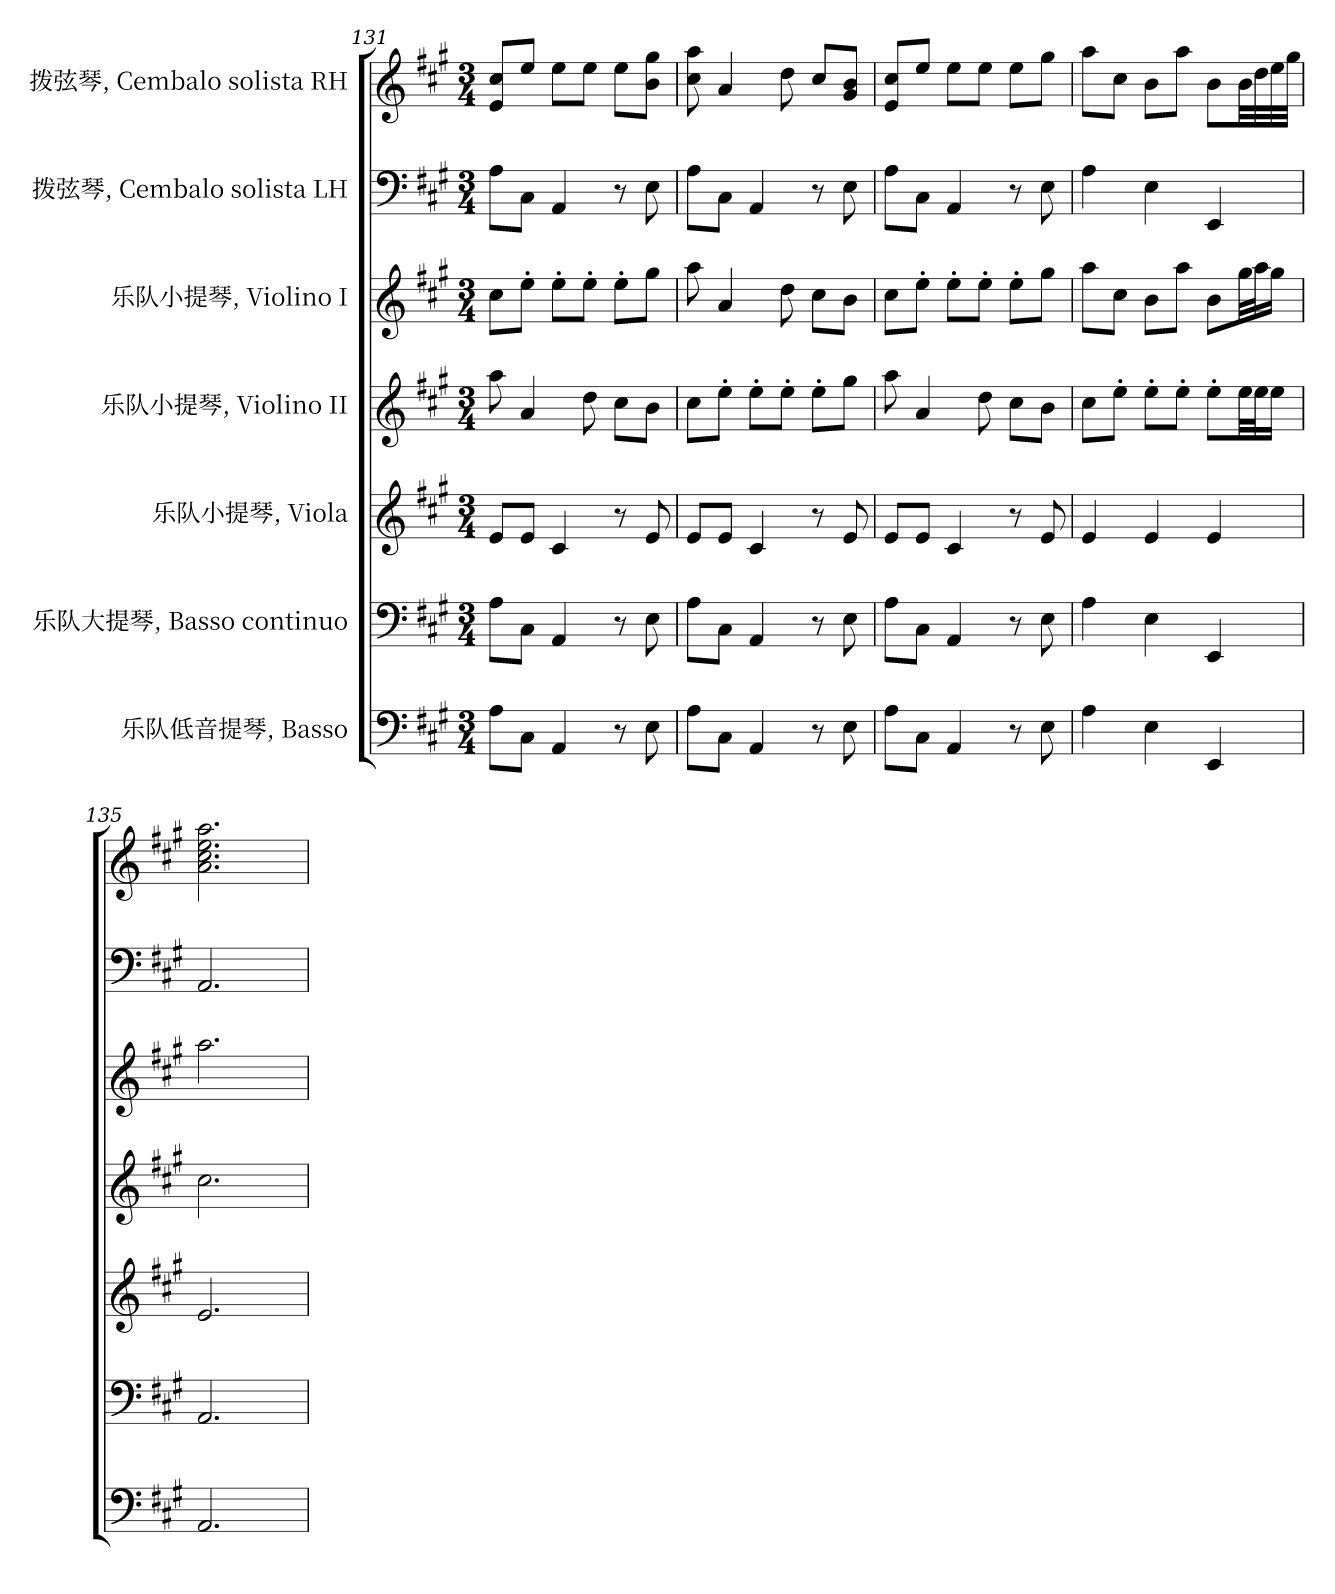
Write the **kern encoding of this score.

**kern	**kern	**kern	**kern	**kern	**kern	**kern
*part7	*part6	*part5	*part4	*part3	*part2	*part1
*staff7	*staff6	*staff5	*staff4	*staff3	*staff2	*staff1
*I"乐队低音提琴, Basso	*I"乐队大提琴, Basso continuo	*I"乐队小提琴, Viola	*I"乐队小提琴, Violino II	*I"乐队小提琴, Violino I	*I"拨弦琴, Cembalo solista LH	*I"拨弦琴, Cembalo solista RH
*clefF4	*clefF4	*clefG2	*clefG2	*clefG2	*clefF4	*clefG2
*ITrd7c12	*	*	*	*	*	*
*k[f#c#g#]	*k[f#c#g#]	*k[f#c#g#]	*k[f#c#g#]	*k[f#c#g#]	*k[f#c#g#]	*k[f#c#g#]
*M3/4	*M3/4	*M3/4	*M3/4	*M3/4	*M3/4	*M3/4
=131	=131	=131	=131	=131	=131	=131
8AA\L	8A\L	8e/L	8aa\	8cc#\L	8A\L	8e/ 8cc#/L
8CC#\J	8C#\J	8e/J	4a/	8ee'\J	8C#\J	8ee/J
4AAA/	4AA/	4c#/	.	8ee'\L	4AA/	8ee\L
.	.	.	8dd\	8ee'\J	.	8ee\J
8r	8r	8r	8cc#\L	8ee'\L	8r	8ee\L
8EE\	8E\	8e/	8b\J	8gg#\J	8E\	8b\ 8gg#\J
=132	=132	=132	=132	=132	=132	=132
8AA\L	8A\L	8e/L	8cc#\L	8aa\	8A\L	8cc#\ 8aa\
8CC#\J	8C#\J	8e/J	8ee'\J	4a/	8C#\J	4a/
4AAA/	4AA/	4c#/	8ee'\L	.	4AA/	.
.	.	.	8ee'\J	8dd\	.	8dd\
8r	8r	8r	8ee'\L	8cc#\L	8r	8cc#/L
8EE\	8E\	8e/	8gg#\J	8b\J	8E\	8g#/ 8b/J
=133	=133	=133	=133	=133	=133	=133
8AA\L	8A\L	8e/L	8aa\	8cc#\L	8A\L	8e/ 8cc#/L
8CC#\J	8C#\J	8e/J	4a/	8ee'\J	8C#\J	8ee/J
4AAA/	4AA/	4c#/	.	8ee'\L	4AA/	8ee\L
.	.	.	8dd\	8ee'\J	.	8ee\J
8r	8r	8r	8cc#\L	8ee'\L	8r	8ee\L
8EE\	8E\	8e/	8b\J	8gg#\J	8E\	8gg#\J
=134	=134	=134	=134	=134	=134	=134
4AA\	4A\	4e/	8cc#\L	8aa\L	4A\	8aa\L
.	.	.	8ee'\J	8cc#\J	.	8cc#\J
*	*	*	*	*	*	*MM110
4EE\	4E\	4e/	8ee'\L	8b\L	4E\	8b\L
.	.	.	8ee'\J	8aa\J	.	8aa\J
*	*	*	*	*	*	*MM100
4EEE/	4EE/	4e/	8ee'\L	8b\L	4EE/	8b\L
*	*	*	*	*	*	*MM70
.	.	.	32ee\LL	32gg#\LL	.	32b\LL
*	*	*	*	*	*	*MM60
.	.	.	32ee\J	32aa\J	.	32dd\
*	*	*	*	*	*	*MM50
.	.	.	16ee\JJ	16gg#\JJ	.	32ee\
.	.	.	.	.	.	32gg#\JJJ
=135	=135	=135	=135	=135	=135	=135
2.AAA/	2.AA/	2.e/	2.cc#\	2.aa\	2.AA/	2.a\ 2.cc#\ 2.ee\ 2.aa\
=	=	=	=	=	=	=
*-	*-	*-	*-	*-	*-	*-
